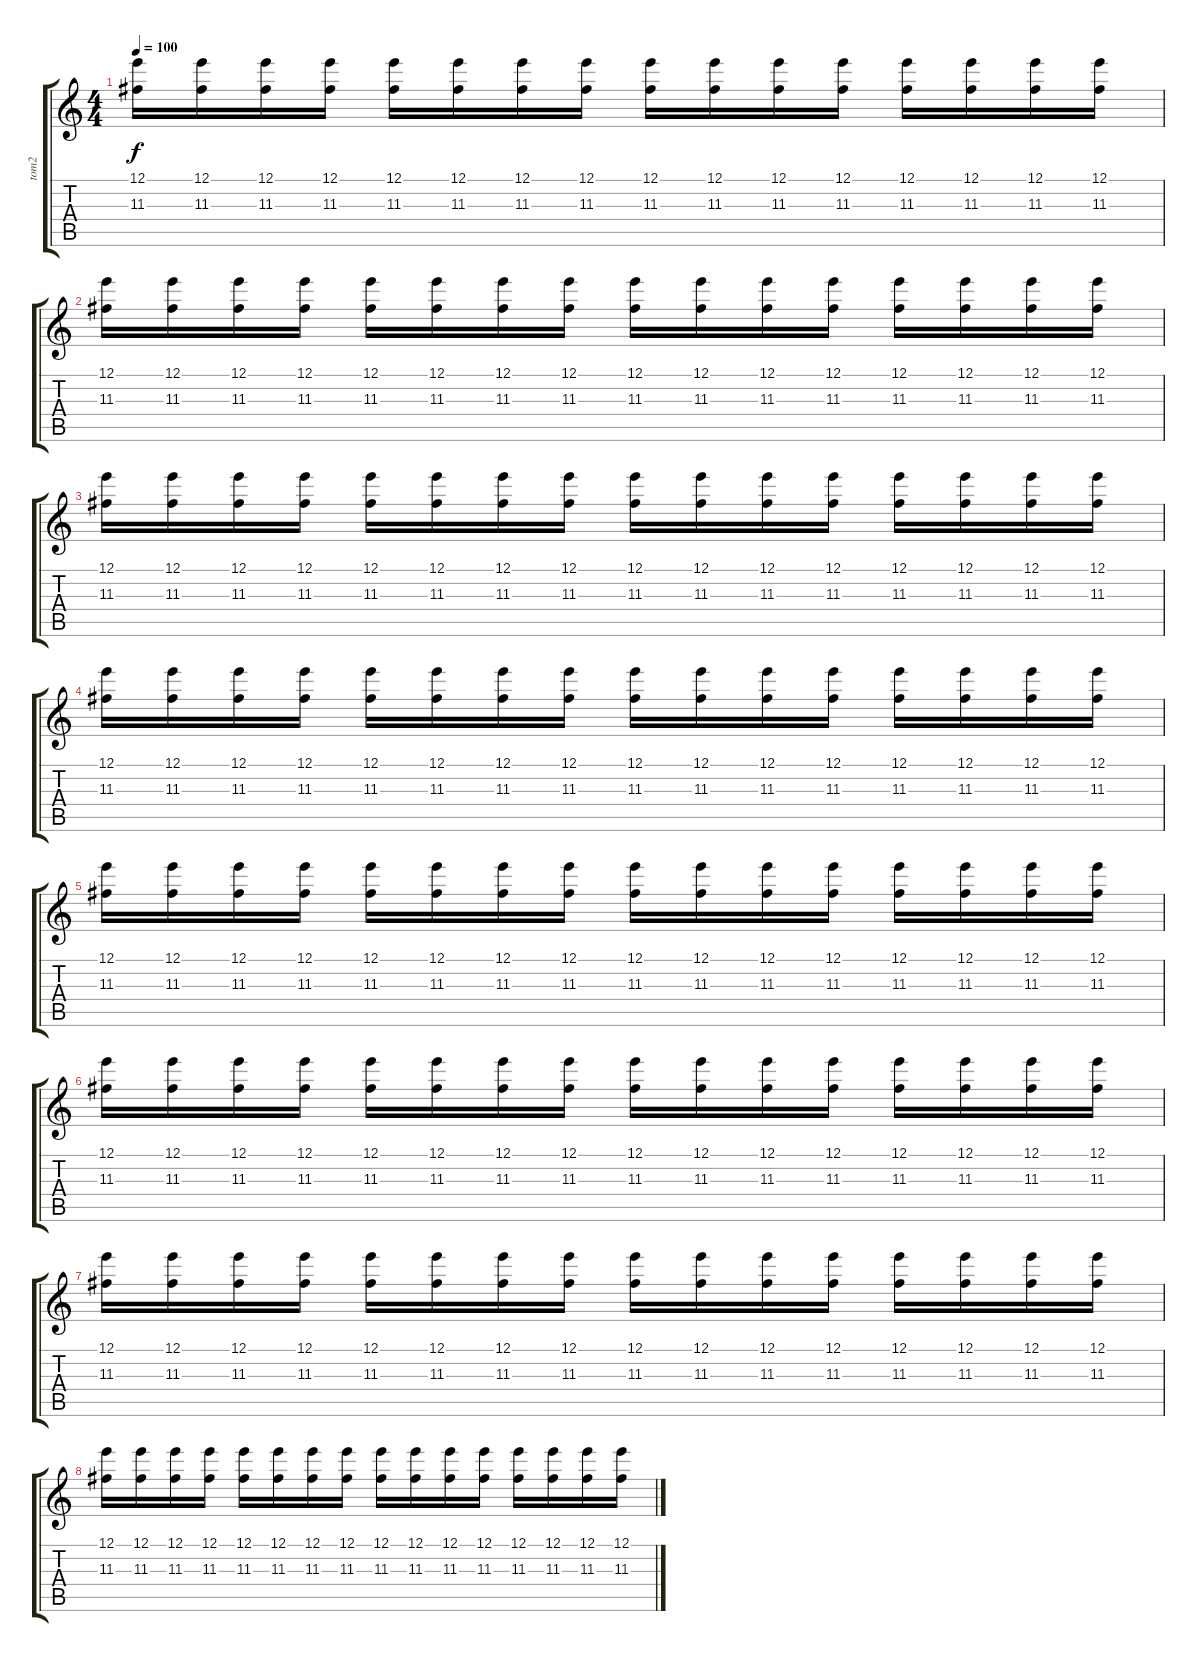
\track ("tom2" "tom2") {instrument distortionguitar}
\staff {score tabs}
\tuning (E4 B3 G3 D3 A2 E2) {hide}
\ts (4 4)
\tempo 100
\clef g2
\ks c
(12.1 11.3).16{dy f} (12.1 11.3).16 (12.1 11.3).16 (12.1 11.3).16 (12.1 11.3).16 (12.1 11.3).16 (12.1 11.3).16 (12.1 11.3).16 (12.1 11.3).16 (12.1 11.3).16 (12.1 11.3).16 (12.1 11.3).16 (12.1 11.3).16 (12.1 11.3).16 (12.1 11.3).16 (12.1 11.3).16 |
(12.1 11.3).16 (12.1 11.3).16 (12.1 11.3).16 (12.1 11.3).16 (12.1 11.3).16 (12.1 11.3).16 (12.1 11.3).16 (12.1 11.3).16 (12.1 11.3).16 (12.1 11.3).16 (12.1 11.3).16 (12.1 11.3).16 (12.1 11.3).16 (12.1 11.3).16 (12.1 11.3).16 (12.1 11.3).16 |
(12.1 11.3).16 (12.1 11.3).16 (12.1 11.3).16 (12.1 11.3).16 (12.1 11.3).16 (12.1 11.3).16 (12.1 11.3).16 (12.1 11.3).16 (12.1 11.3).16 (12.1 11.3).16 (12.1 11.3).16 (12.1 11.3).16 (12.1 11.3).16 (12.1 11.3).16 (12.1 11.3).16 (12.1 11.3).16 |
(12.1 11.3).16 (12.1 11.3).16 (12.1 11.3).16 (12.1 11.3).16 (12.1 11.3).16 (12.1 11.3).16 (12.1 11.3).16 (12.1 11.3).16 (12.1 11.3).16 (12.1 11.3).16 (12.1 11.3).16 (12.1 11.3).16 (12.1 11.3).16 (12.1 11.3).16 (12.1 11.3).16 (12.1 11.3).16 |
(12.1 11.3).16 (12.1 11.3).16 (12.1 11.3).16 (12.1 11.3).16 (12.1 11.3).16 (12.1 11.3).16 (12.1 11.3).16 (12.1 11.3).16 (12.1 11.3).16 (12.1 11.3).16 (12.1 11.3).16 (12.1 11.3).16 (12.1 11.3).16 (12.1 11.3).16 (12.1 11.3).16 (12.1 11.3).16 |
(12.1 11.3).16 (12.1 11.3).16 (12.1 11.3).16 (12.1 11.3).16 (12.1 11.3).16 (12.1 11.3).16 (12.1 11.3).16 (12.1 11.3).16 (12.1 11.3).16 (12.1 11.3).16 (12.1 11.3).16 (12.1 11.3).16 (12.1 11.3).16 (12.1 11.3).16 (12.1 11.3).16 (12.1 11.3).16 |
(12.1 11.3).16 (12.1 11.3).16 (12.1 11.3).16 (12.1 11.3).16 (12.1 11.3).16 (12.1 11.3).16 (12.1 11.3).16 (12.1 11.3).16 (12.1 11.3).16 (12.1 11.3).16 (12.1 11.3).16 (12.1 11.3).16 (12.1 11.3).16 (12.1 11.3).16 (12.1 11.3).16 (12.1 11.3).16 |
(12.1 11.3).16 (12.1 11.3).16 (12.1 11.3).16 (12.1 11.3).16 (12.1 11.3).16 (12.1 11.3).16 (12.1 11.3).16 (12.1 11.3).16 (12.1 11.3).16 (12.1 11.3).16 (12.1 11.3).16 (12.1 11.3).16 (12.1 11.3).16 (12.1 11.3).16 (12.1 11.3).16 (12.1 11.3).16
